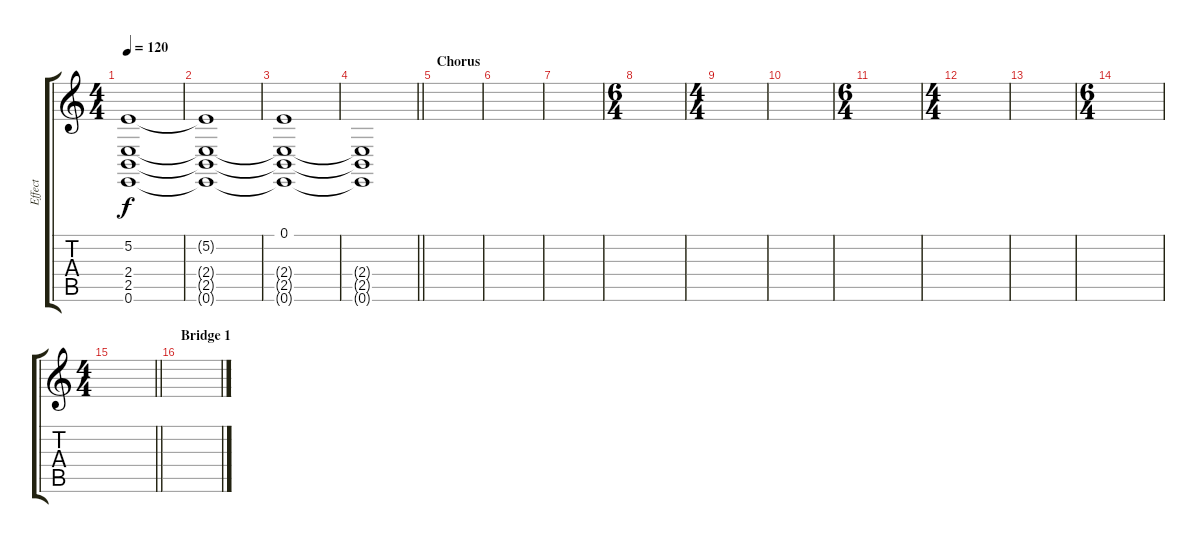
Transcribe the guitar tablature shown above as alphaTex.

\track ("Effect" "Effect") {instrument fx1rain}
\staff {score tabs}
\tuning (E4 B3 G3 D3 A2 E2) {hide}
\ts (4 4)
\tempo 120
\clef g2
\ks c
(5.2{t} 2.4{t} 2.5{t} 0.6{t}).1{dy f} |
(5.2{t} 2.4{t} 2.5{t} 0.6{t}).1 |
(0.1 2.4{t} 2.5{t} 0.6{t}).1{volume 0} |
\barLineRight lightlight
(2.4{t} 2.5{t} 0.6{t}).1 |
\section ("" "Chorus")
|
|
|
\ts (6 4)
|
\ts (4 4)
|
|
\ts (6 4)
|
\ts (4 4)
|
|
\ts (6 4)
|
\ts (4 4)
\barLineRight lightlight
|
\section ("" "Bridge 1")
